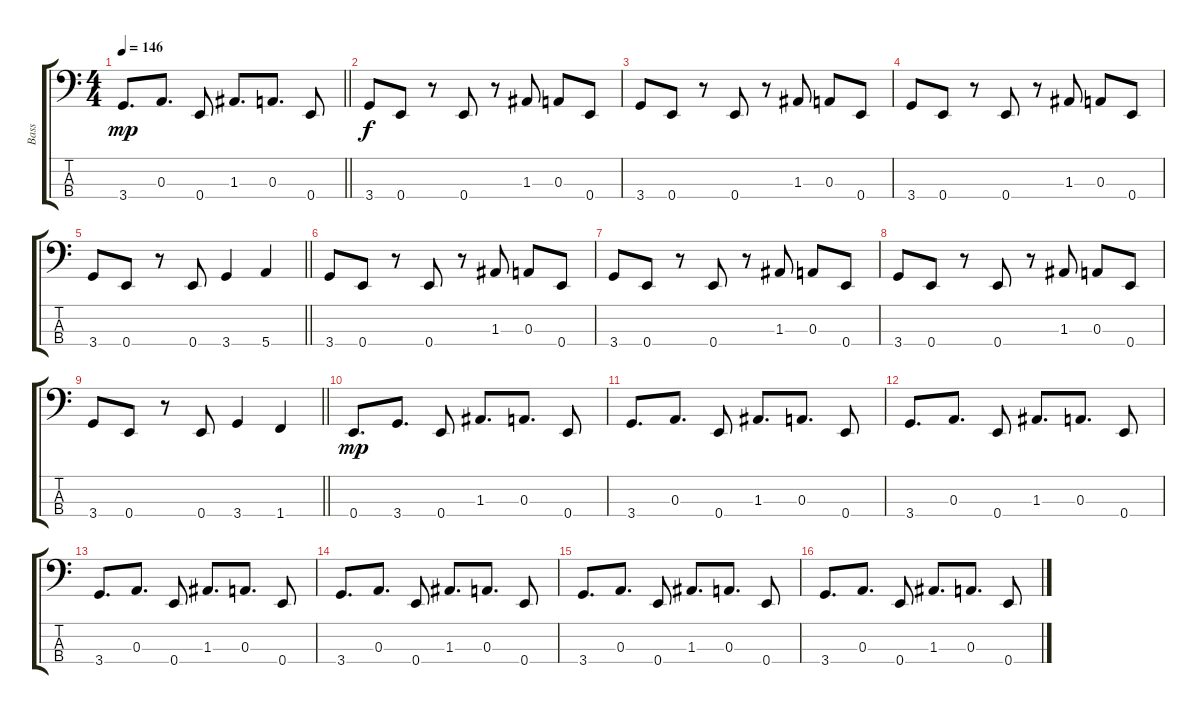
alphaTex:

\track ("Bass" "Bass") {instrument electricbassfinger}
\staff {score tabs}
\tuning (G2 D2 A1 E1) {hide}
\ts (4 4)
\tempo 146
\clef f4
\barLineRight lightlight
\ks c
3.4.8{d dy mp} 0.3.8{d} 0.4.8 1.3.8{d} 0.3.8{d} 0.4.8 |
3.4.8{dy f} 0.4.8 r.8 0.4.8 r.8 1.3.8 0.3.8 0.4.8 |
3.4.8 0.4.8 r.8 0.4.8 r.8 1.3.8 0.3.8 0.4.8 |
3.4.8 0.4.8 r.8 0.4.8 r.8 1.3.8 0.3.8 0.4.8 |
\barLineRight lightlight
3.4.8 0.4.8 r.8 0.4.8 3.4.4 5.4.4 |
3.4.8 0.4.8 r.8 0.4.8 r.8 1.3.8 0.3.8 0.4.8 |
3.4.8 0.4.8 r.8 0.4.8 r.8 1.3.8 0.3.8 0.4.8 |
3.4.8 0.4.8 r.8 0.4.8 r.8 1.3.8 0.3.8 0.4.8 |
\barLineRight lightlight
3.4.8 0.4.8 r.8 0.4.8 3.4.4 1.4.4 |
0.4.8{d dy mp} 3.4.8{d} 0.4.8 1.3.8{d} 0.3.8{d} 0.4.8 |
3.4.8{d} 0.3.8{d} 0.4.8 1.3.8{d} 0.3.8{d} 0.4.8 |
3.4.8{d} 0.3.8{d} 0.4.8 1.3.8{d} 0.3.8{d} 0.4.8 |
3.4.8{d} 0.3.8{d} 0.4.8 1.3.8{d} 0.3.8{d} 0.4.8 |
3.4.8{d} 0.3.8{d} 0.4.8 1.3.8{d} 0.3.8{d} 0.4.8 |
3.4.8{d} 0.3.8{d} 0.4.8 1.3.8{d} 0.3.8{d} 0.4.8 |
3.4.8{d} 0.3.8{d} 0.4.8 1.3.8{d} 0.3.8{d} 0.4.8
